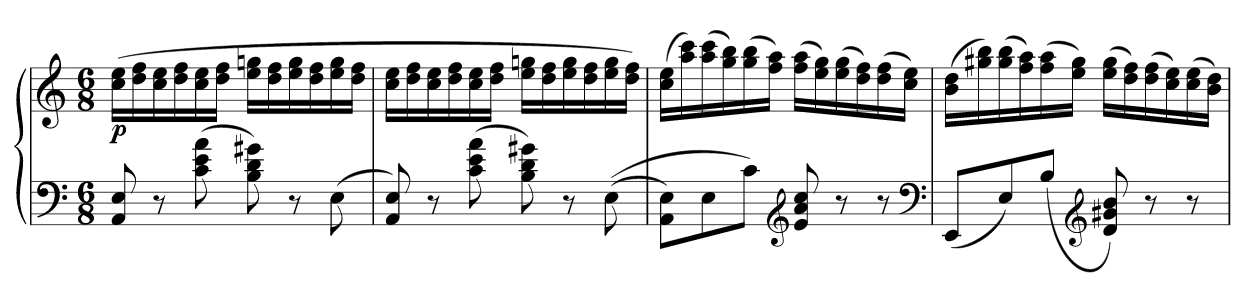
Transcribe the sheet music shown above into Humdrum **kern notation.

**kern	**kern	**dynam
*part1	*part1	*part1
*staff2	*staff1	*staff1/2
*clefF4	*clefG2	*
*k[]	*k[]	*
*M6/8	*M6/8	*
=1	=1	=1
!	!	!LO:DY:b
8AA/ 8E/	(>16cc\ 16ee\LL	p
.	16dd\ 16ff\	.
8r	16cc\ 16ee\	.
.	16dd\ 16ff\	.
(>8c\ 8e\ 8a\	16cc\ 16ee\	.
.	16dd\ 16ff\JJ	.
8B\ 8d\ 8g#X\)	16ee\ 16ggn\LL	.
.	16dd\ 16ff\	.
8r	16ee\ 16gg\	.
.	16dd\ 16ff\	.
(>8E\	16ee\ 16gg\	.
.	16dd\ 16ff\JJ	.
=2	=2	=2
8AA/ 8E/)	16cc\ 16ee\LL	.
.	16dd\ 16ff\	.
8r	16cc\ 16ee\	.
.	16dd\ 16ff\	.
(>8c\ 8e\ 8a\	16cc\ 16ee\	.
.	16dd\ 16ff\JJ	.
8B\ 8d\ 8g#X\)	16ee\ 16ggn\LL	.
.	16dd\ 16ff\	.
8r	16ee\ 16gg\	.
.	16dd\ 16ff\	.
(>(>8E\	16ee\ 16gg\	.
.	16dd\ 16ff\JJ)	.
=3	=3	=3
8AA\ 8E\L)	(>16cc\ 16ee\LL	.
.	16aa\ 16ccc\)	.
8E\	(>16aa\ 16ccc\	.
.	16gg\ 16bb\)	.
8c\J)	(>16gg\ 16bb\	.
.	16ff\ 16aa\JJ)	.
*clefG1	*	*
8g/ 8cc/ 8ee/	(>16ff\ 16aa\LL	.
.	16ee\ 16gg\)	.
8r	(>16ee\ 16gg\	.
.	16dd\ 16ff\)	.
8r	(>16dd\ 16ff\	.
.	16cc\ 16ee\JJ)	.
*clefF4	*	*
!!LO:LB:g=z
=4	=4	=4
(<8EE/L	(>16b\ 16dd\LL	.
.	16gg#X\ 16bb\)	.
8E/)	(>16gg#\ 16bb\	.
.	16ff\ 16aa\)	.
(>8B/J	(>16ff\ 16aa\	.
.	16ee\ 16gg#\JJ)	.
*clefG1	*	*
8f/ 8b#X/ 8dd/)	(>16ee\ 16gg#\LL	.
.	16dd\ 16ff\)	.
8r	(>16dd\ 16ff\	.
.	16cc\ 16ee\)	.
8r	(>16cc\ 16ee\	.
.	16b\ 16dd\JJ)	.
=	=	=
*-	*-	*-
